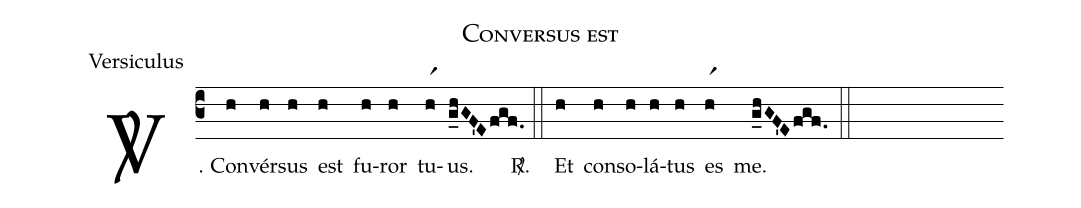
name:Conversus est;
office-part:Versiculus;
%%
(c3)
<sp>V/</sp>. Con(h)vér(h)sus(h) est(h) fu(h)ror(h) tu(hr1)us.(g_hGF'Efgf.) <sp>R/</sp>.(::)
Et(h) con(h)so(h)lá(h)tus(h) es(hr1) me.(g_hGF'Efgf.) (::)
